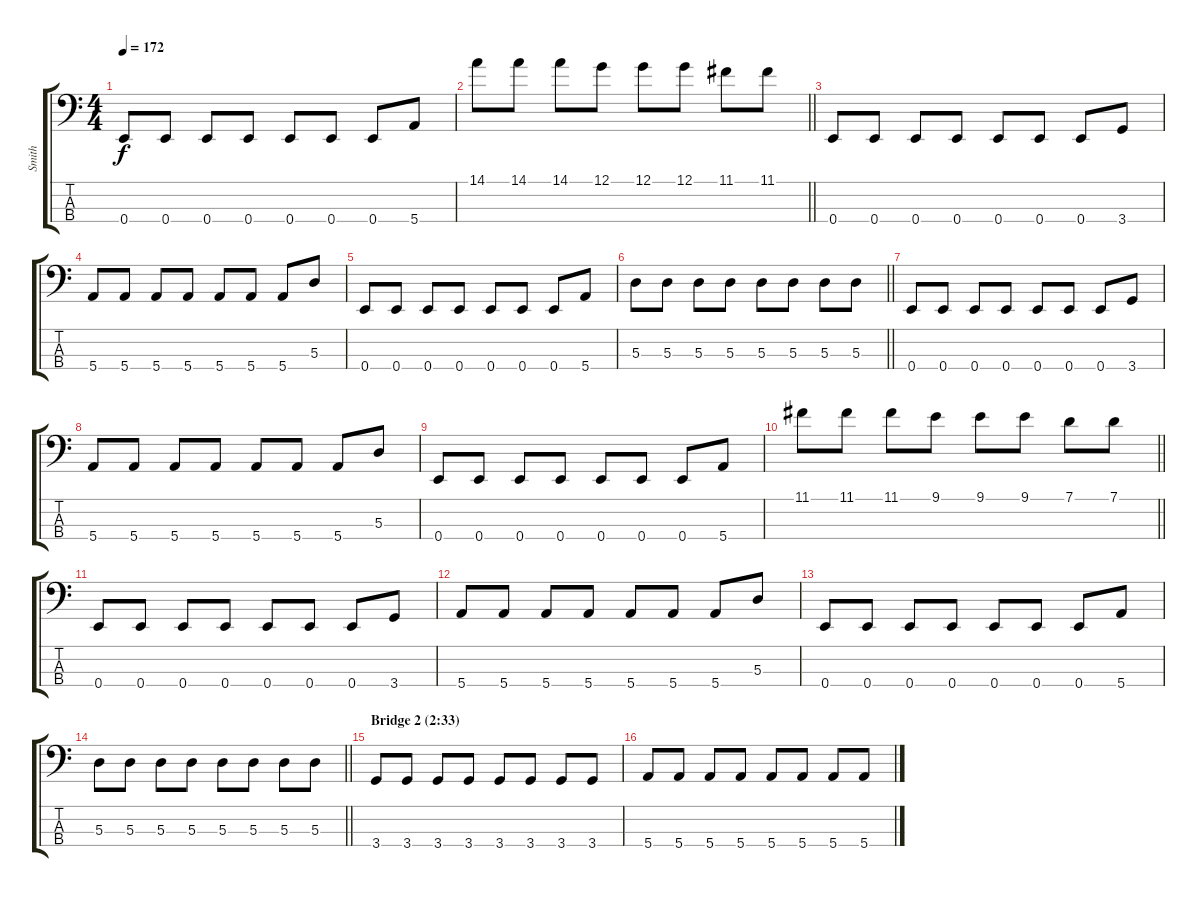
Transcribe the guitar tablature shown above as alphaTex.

\track ("Smith" "Smith") {instrument electricbasspick}
\staff {score tabs}
\tuning (G2 D2 A1 E1) {hide}
\ts (4 4)
\tempo 172
\clef f4
\ks c
0.4.8{dy f} 0.4.8 0.4.8 0.4.8 0.4.8 0.4.8 0.4.8 5.4.8 |
\barLineRight lightlight
14.1.8 14.1.8 14.1.8 12.1.8 12.1.8 12.1.8 11.1.8 11.1.8 |
0.4.8 0.4.8 0.4.8 0.4.8 0.4.8 0.4.8 0.4.8 3.4.8 |
5.4.8 5.4.8 5.4.8 5.4.8 5.4.8 5.4.8 5.4.8 5.3.8 |
0.4.8 0.4.8 0.4.8 0.4.8 0.4.8 0.4.8 0.4.8 5.4.8 |
\barLineRight lightlight
5.3.8 5.3.8 5.3.8 5.3.8 5.3.8 5.3.8 5.3.8 5.3.8 |
0.4.8 0.4.8 0.4.8 0.4.8 0.4.8 0.4.8 0.4.8 3.4.8 |
5.4.8 5.4.8 5.4.8 5.4.8 5.4.8 5.4.8 5.4.8 5.3.8 |
0.4.8 0.4.8 0.4.8 0.4.8 0.4.8 0.4.8 0.4.8 5.4.8 |
\barLineRight lightlight
11.1.8 11.1.8 11.1.8 9.1.8 9.1.8 9.1.8 7.1.8 7.1.8 |
0.4.8 0.4.8 0.4.8 0.4.8 0.4.8 0.4.8 0.4.8 3.4.8 |
5.4.8 5.4.8 5.4.8 5.4.8 5.4.8 5.4.8 5.4.8 5.3.8 |
0.4.8 0.4.8 0.4.8 0.4.8 0.4.8 0.4.8 0.4.8 5.4.8 |
\barLineRight lightlight
5.3.8 5.3.8 5.3.8 5.3.8 5.3.8 5.3.8 5.3.8 5.3.8 |
\section ("" "Bridge 2 (2:33)")
3.4.8 3.4.8 3.4.8 3.4.8 3.4.8 3.4.8 3.4.8 3.4.8 |
5.4.8 5.4.8 5.4.8 5.4.8 5.4.8 5.4.8 5.4.8 5.4.8
